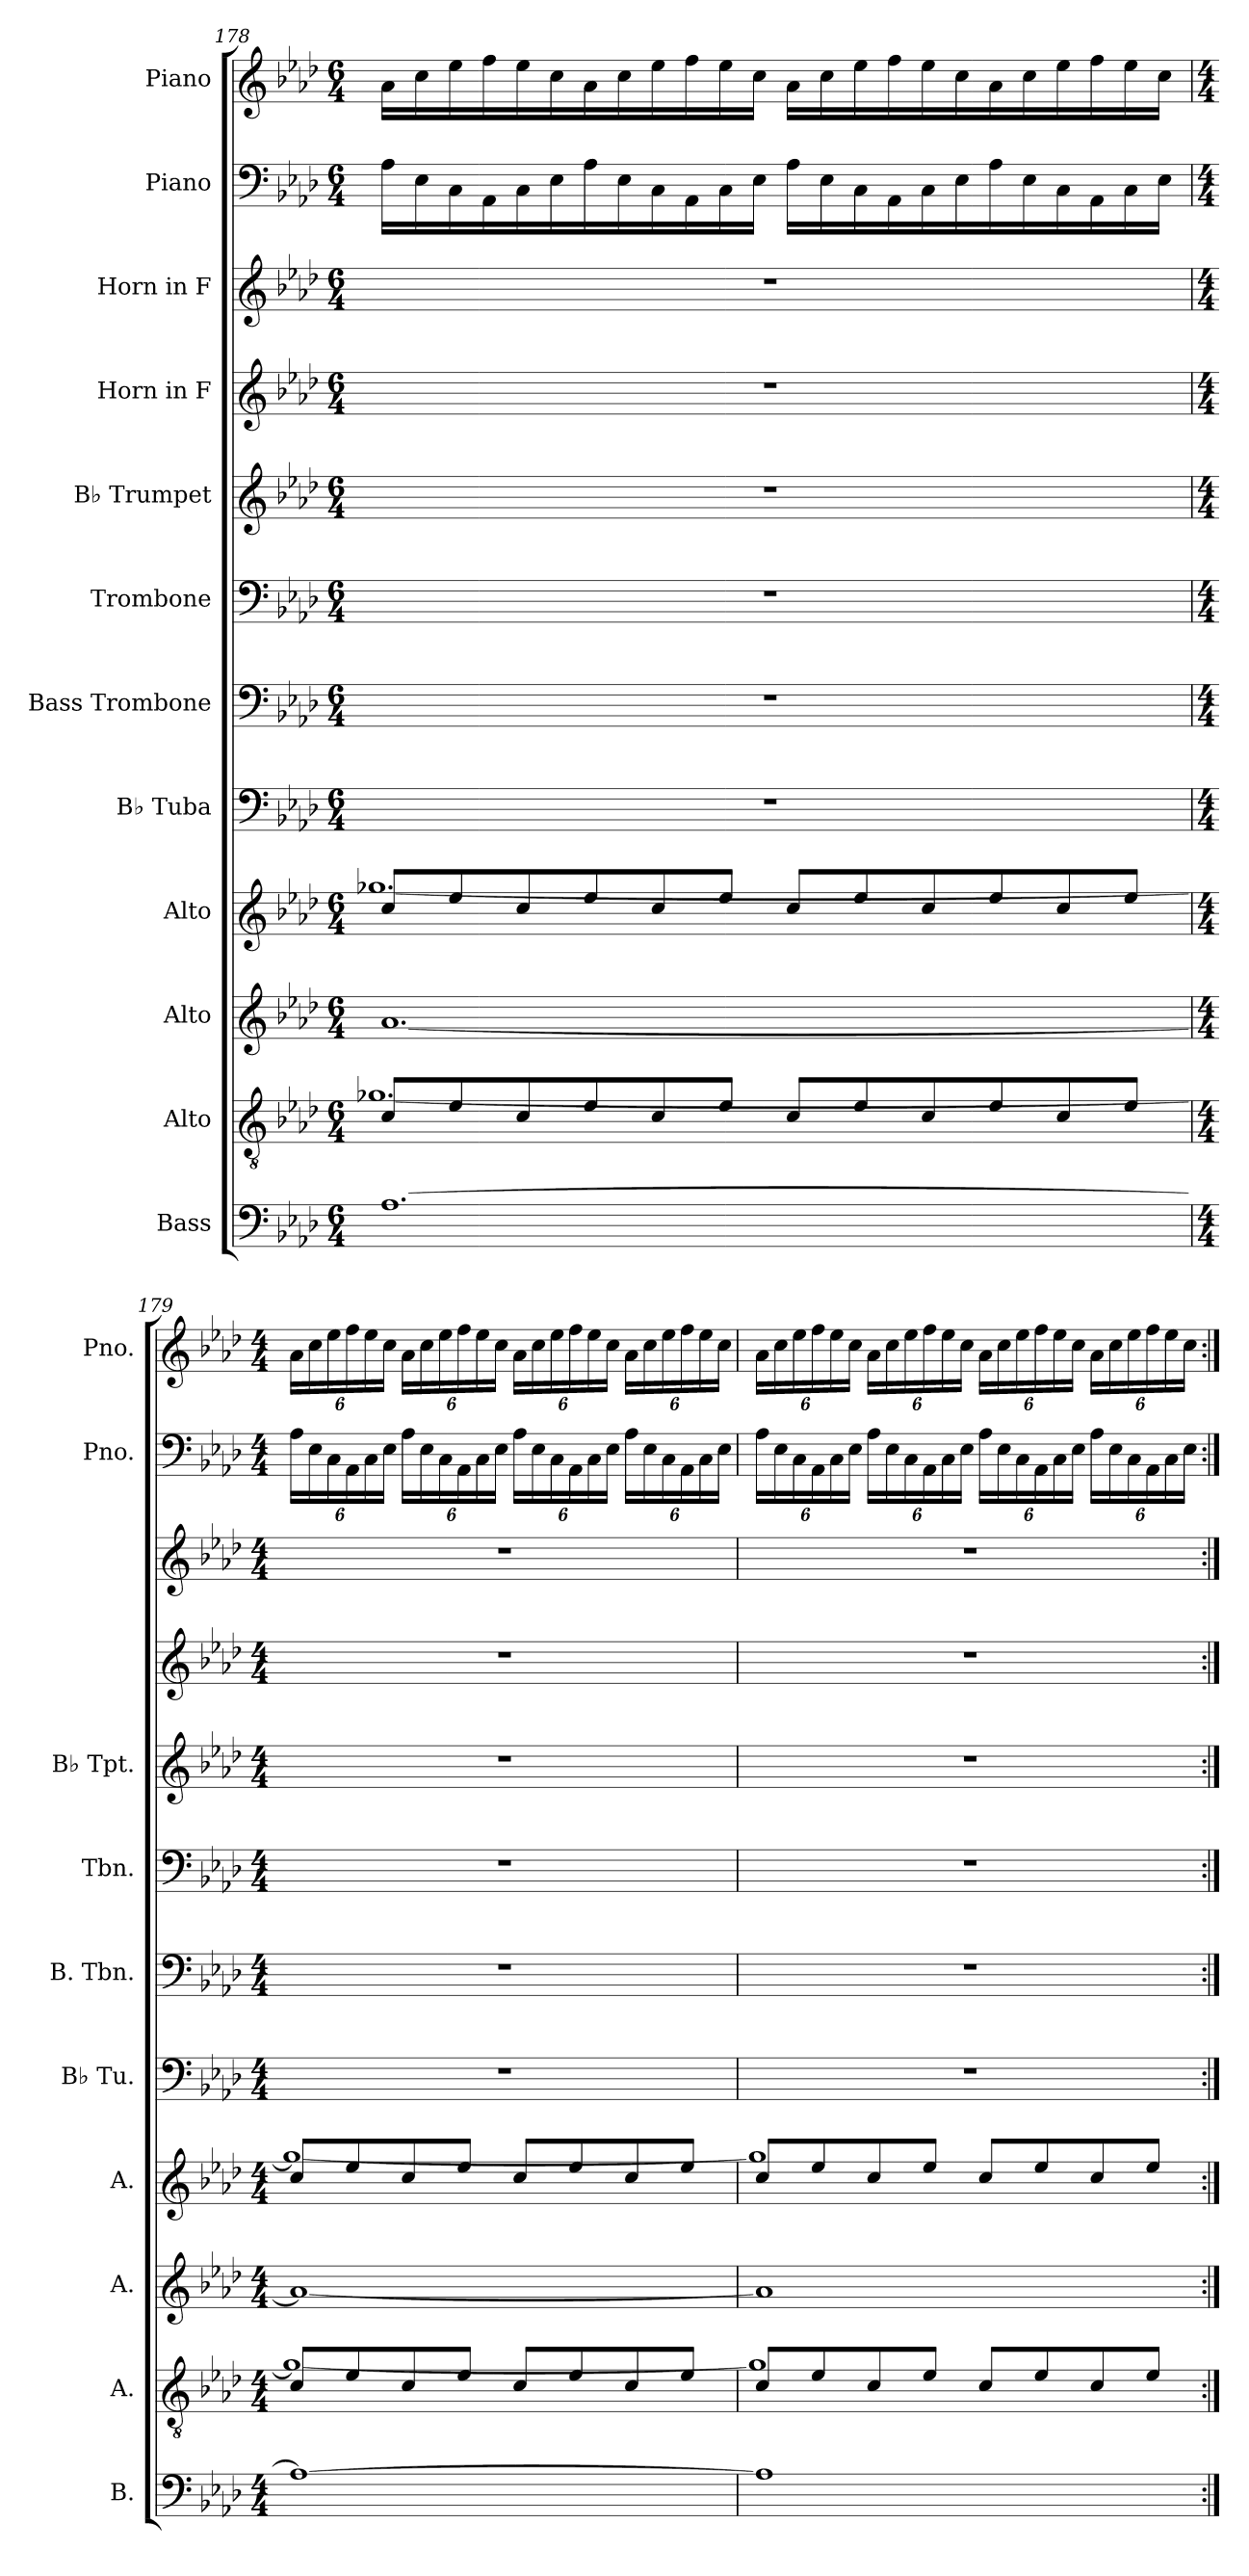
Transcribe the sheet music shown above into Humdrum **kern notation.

**kern	**kern	**kern	**kern	**kern	**kern	**kern	**kern	**kern	**kern	**kern	**kern
*part12	*part11	*part10	*part9	*part8	*part7	*part6	*part5	*part4	*part3	*part2	*part1
*staff12	*staff11	*staff10	*staff9	*staff8	*staff7	*staff6	*staff5	*staff4	*staff3	*staff2	*staff1
*I"Bass	*I"Alto	*I"Alto	*I"Alto	*I"B♭ Tuba	*I"Bass Trombone	*I"Trombone	*I"B♭ Trumpet	*I"Horn in F	*I"Horn in F	*I"Piano	*I"Piano
*I'B.	*I'A.	*I'A.	*I'A.	*I'B♭ Tu.	*I'B. Tbn.	*I'Tbn.	*I'B♭ Tpt.	*	*	*I'Pno.	*I'Pno.
!!LO:PB:g=z
*clefF4	*clefGv2	*clefG2	*clefG2	*clefF4	*clefF4	*clefF4	*clefG2	*clefG2	*clefG2	*clefF4	*clefG2
*	*	*	*	*	*	*	*ITrd1c2	*ITrd4c7	*ITrd4c7	*	*
*k[b-e-a-d-]	*k[b-e-a-d-]	*k[b-e-a-d-]	*k[b-e-a-d-]	*k[b-e-a-d-]	*k[b-e-a-d-]	*k[b-e-a-d-]	*k[b-e-a-d-g-c-]	*k[b-e-a-d-g-]	*k[b-e-a-d-g-]	*k[b-e-a-d-]	*k[b-e-a-d-]
*M6/4	*M6/4	*M6/4	*M6/4	*M6/4	*M6/4	*M6/4	*M6/4	*M6/4	*M6/4	*M6/4	*M6/4
=178	=178	=178	=178	=178	=178	=178	=178	=178	=178	=178	=178
*	*^	*	*^	*	*	*	*	*	*	*	*
[1.A-	8c/L	[1.g-X	[1.a-	8cc/L	[1.gg-X	1.r	1.r	1.r	1.r	1.r	1.r	16A-\LL	16a-\LL
.	.	.	.	.	.	.	.	.	.	.	.	16E-\	16cc\
.	8e-/	.	.	8ee-/	.	.	.	.	.	.	.	16C\	16ee-\
.	.	.	.	.	.	.	.	.	.	.	.	16AA-\	16ff\
.	8c/	.	.	8cc/	.	.	.	.	.	.	.	16C\	16ee-\
.	.	.	.	.	.	.	.	.	.	.	.	16E-\	16cc\
.	8e-/	.	.	8ee-/	.	.	.	.	.	.	.	16A-\	16a-\
.	.	.	.	.	.	.	.	.	.	.	.	16E-\	16cc\
.	8c/	.	.	8cc/	.	.	.	.	.	.	.	16C\	16ee-\
.	.	.	.	.	.	.	.	.	.	.	.	16AA-\	16ff\
.	8e-/J	.	.	8ee-/J	.	.	.	.	.	.	.	16C\	16ee-\
.	.	.	.	.	.	.	.	.	.	.	.	16E-\JJ	16cc\JJ
.	8c/L	.	.	8cc/L	.	.	.	.	.	.	.	16A-\LL	16a-\LL
.	.	.	.	.	.	.	.	.	.	.	.	16E-\	16cc\
.	8e-/	.	.	8ee-/	.	.	.	.	.	.	.	16C\	16ee-\
.	.	.	.	.	.	.	.	.	.	.	.	16AA-\	16ff\
.	8c/	.	.	8cc/	.	.	.	.	.	.	.	16C\	16ee-\
.	.	.	.	.	.	.	.	.	.	.	.	16E-\	16cc\
.	8e-/	.	.	8ee-/	.	.	.	.	.	.	.	16A-\	16a-\
.	.	.	.	.	.	.	.	.	.	.	.	16E-\	16cc\
.	8c/	.	.	8cc/	.	.	.	.	.	.	.	16C\	16ee-\
.	.	.	.	.	.	.	.	.	.	.	.	16AA-\	16ff\
.	8e-/J	.	.	8ee-/J	.	.	.	.	.	.	.	16C\	16ee-\
.	.	.	.	.	.	.	.	.	.	.	.	16E-\JJ	16cc\JJ
!!LO:PB:g=z
=179	=179	=179	=179	=179	=179	=179	=179	=179	=179	=179	=179	=179	=179
*M4/4	*M4/4	*	*M4/4	*M4/4	*	*M4/4	*M4/4	*M4/4	*M4/4	*M4/4	*M4/4	*M4/4	*M4/4
*	*	*	*	*	*	*	*	*	*	*	*	*Xbrackettup	*Xbrackettup
1A-_	8c/L	1g-_	1a-_	8cc/L	1gg-_	1r	1r	1r	1r	1r	1r	24A-\LL	24a-\LL
.	.	.	.	.	.	.	.	.	.	.	.	24E-\	24cc\
.	.	.	.	.	.	.	.	.	.	.	.	24C\	24ee-\
.	8e-/	.	.	8ee-/	.	.	.	.	.	.	.	24AA-\	24ff\
.	.	.	.	.	.	.	.	.	.	.	.	24C\	24ee-\
.	.	.	.	.	.	.	.	.	.	.	.	24E-\JJ	24cc\JJ
.	8c/	.	.	8cc/	.	.	.	.	.	.	.	24A-\LL	24a-\LL
.	.	.	.	.	.	.	.	.	.	.	.	24E-\	24cc\
.	.	.	.	.	.	.	.	.	.	.	.	24C\	24ee-\
.	8e-/J	.	.	8ee-/J	.	.	.	.	.	.	.	24AA-\	24ff\
.	.	.	.	.	.	.	.	.	.	.	.	24C\	24ee-\
.	.	.	.	.	.	.	.	.	.	.	.	24E-\JJ	24cc\JJ
.	8c/L	.	.	8cc/L	.	.	.	.	.	.	.	24A-\LL	24a-\LL
.	.	.	.	.	.	.	.	.	.	.	.	24E-\	24cc\
.	.	.	.	.	.	.	.	.	.	.	.	24C\	24ee-\
.	8e-/	.	.	8ee-/	.	.	.	.	.	.	.	24AA-\	24ff\
.	.	.	.	.	.	.	.	.	.	.	.	24C\	24ee-\
.	.	.	.	.	.	.	.	.	.	.	.	24E-\JJ	24cc\JJ
.	8c/	.	.	8cc/	.	.	.	.	.	.	.	24A-\LL	24a-\LL
.	.	.	.	.	.	.	.	.	.	.	.	24E-\	24cc\
.	.	.	.	.	.	.	.	.	.	.	.	24C\	24ee-\
.	8e-/J	.	.	8ee-/J	.	.	.	.	.	.	.	24AA-\	24ff\
.	.	.	.	.	.	.	.	.	.	.	.	24C\	24ee-\
.	.	.	.	.	.	.	.	.	.	.	.	24E-\JJ	24cc\JJ
!!LO:PB:g=z
=180	=180	=180	=180	=180	=180	=180	=180	=180	=180	=180	=180	=180	=180
1A-]	8c/L	1g-]	1a-]	8cc/L	1gg-]	1r	1r	1r	1r	1r	1r	24A-\LL	24a-\LL
.	.	.	.	.	.	.	.	.	.	.	.	24E-\	24cc\
.	.	.	.	.	.	.	.	.	.	.	.	24C\	24ee-\
.	8e-/	.	.	8ee-/	.	.	.	.	.	.	.	24AA-\	24ff\
.	.	.	.	.	.	.	.	.	.	.	.	24C\	24ee-\
.	.	.	.	.	.	.	.	.	.	.	.	24E-\JJ	24cc\JJ
.	8c/	.	.	8cc/	.	.	.	.	.	.	.	24A-\LL	24a-\LL
.	.	.	.	.	.	.	.	.	.	.	.	24E-\	24cc\
.	.	.	.	.	.	.	.	.	.	.	.	24C\	24ee-\
.	8e-/J	.	.	8ee-/J	.	.	.	.	.	.	.	24AA-\	24ff\
.	.	.	.	.	.	.	.	.	.	.	.	24C\	24ee-\
.	.	.	.	.	.	.	.	.	.	.	.	24E-\JJ	24cc\JJ
.	8c/L	.	.	8cc/L	.	.	.	.	.	.	.	24A-\LL	24a-\LL
.	.	.	.	.	.	.	.	.	.	.	.	24E-\	24cc\
.	.	.	.	.	.	.	.	.	.	.	.	24C\	24ee-\
.	8e-/	.	.	8ee-/	.	.	.	.	.	.	.	24AA-\	24ff\
.	.	.	.	.	.	.	.	.	.	.	.	24C\	24ee-\
.	.	.	.	.	.	.	.	.	.	.	.	24E-\JJ	24cc\JJ
.	8c/	.	.	8cc/	.	.	.	.	.	.	.	24A-\LL	24a-\LL
.	.	.	.	.	.	.	.	.	.	.	.	24E-\	24cc\
.	.	.	.	.	.	.	.	.	.	.	.	24C\	24ee-\
.	8e-/J	.	.	8ee-/J	.	.	.	.	.	.	.	24AA-\	24ff\
.	.	.	.	.	.	.	.	.	.	.	.	24C\	24ee-\
.	.	.	.	.	.	.	.	.	.	.	.	24E-\JJ	24cc\JJ
*	*v	*v	*	*v	*v	*	*	*	*	*	*	*	*
=:|!	=:|!	=:|!	=:|!	=:|!	=:|!	=:|!	=:|!	=:|!	=:|!	=:|!	=:|!
*-	*-	*-	*-	*-	*-	*-	*-	*-	*-	*-	*-
